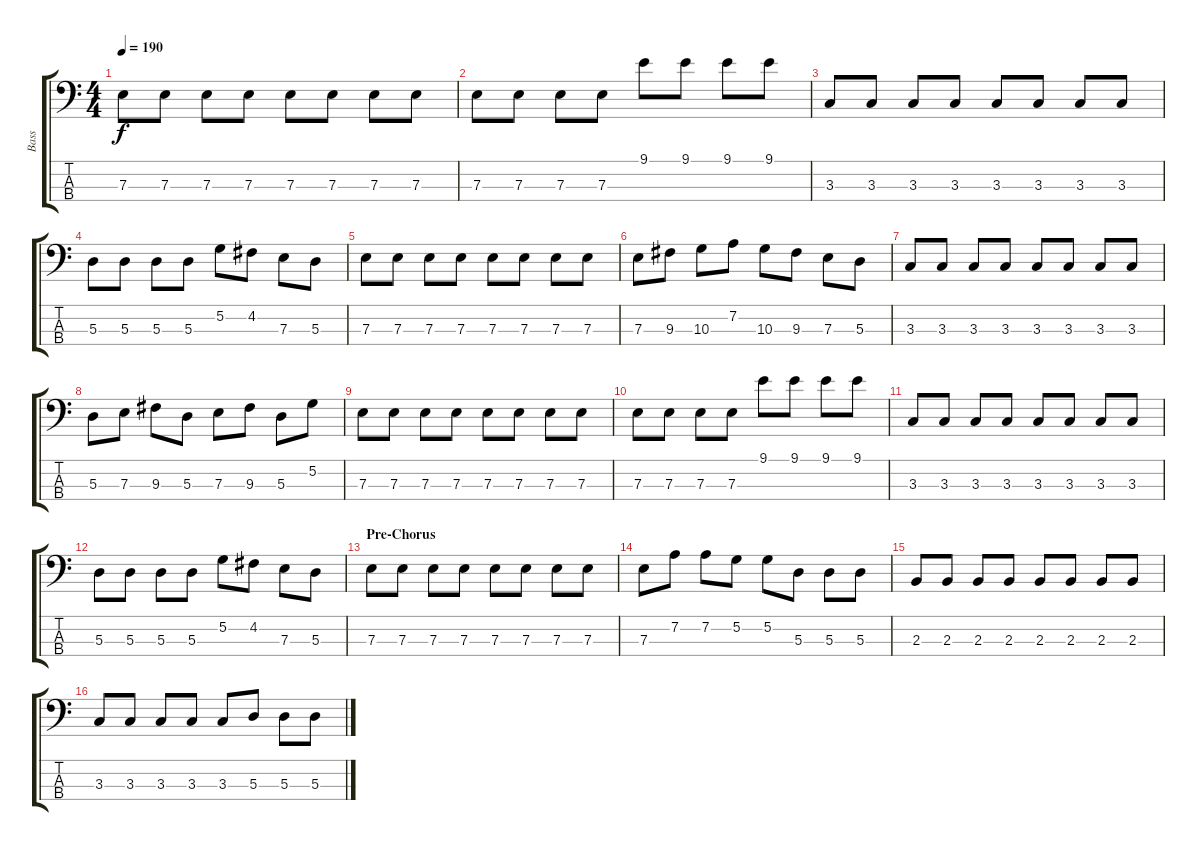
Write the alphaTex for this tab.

\track ("Bass" "Bass") {instrument electricbassfinger}
\staff {score tabs}
\tuning (G2 D2 A1 E1) {hide}
\ts (4 4)
\tempo 190
\clef f4
\ks c
7.3.8{dy f} 7.3.8 7.3.8 7.3.8 7.3.8 7.3.8 7.3.8 7.3.8 |
7.3.8 7.3.8 7.3.8 7.3.8 9.1.8 9.1.8 9.1.8 9.1.8 |
3.3.8 3.3.8 3.3.8 3.3.8 3.3.8 3.3.8 3.3.8 3.3.8 |
5.3.8 5.3.8 5.3.8 5.3.8 5.2.8 4.2.8 7.3.8 5.3.8 |
7.3.8 7.3.8 7.3.8 7.3.8 7.3.8 7.3.8 7.3.8 7.3.8 |
7.3.8 9.3.8 10.3.8 7.2.8 10.3.8 9.3.8 7.3.8 5.3.8 |
3.3.8 3.3.8 3.3.8 3.3.8 3.3.8 3.3.8 3.3.8 3.3.8 |
5.3.8 7.3.8 9.3.8 5.3.8 7.3.8 9.3.8 5.3.8 5.2.8 |
7.3.8 7.3.8 7.3.8 7.3.8 7.3.8 7.3.8 7.3.8 7.3.8 |
7.3.8 7.3.8 7.3.8 7.3.8 9.1.8 9.1.8 9.1.8 9.1.8 |
3.3.8 3.3.8 3.3.8 3.3.8 3.3.8 3.3.8 3.3.8 3.3.8 |
5.3.8 5.3.8 5.3.8 5.3.8 5.2.8 4.2.8 7.3.8 5.3.8 |
\section ("" "Pre-Chorus")
7.3.8 7.3.8 7.3.8 7.3.8 7.3.8 7.3.8 7.3.8 7.3.8 |
7.3.8 7.2.8 7.2.8 5.2.8 5.2.8 5.3.8 5.3.8 5.3.8 |
2.3.8 2.3.8 2.3.8 2.3.8 2.3.8 2.3.8 2.3.8 2.3.8 |
3.3.8 3.3.8 3.3.8 3.3.8 3.3.8 5.3.8 5.3.8 5.3.8
